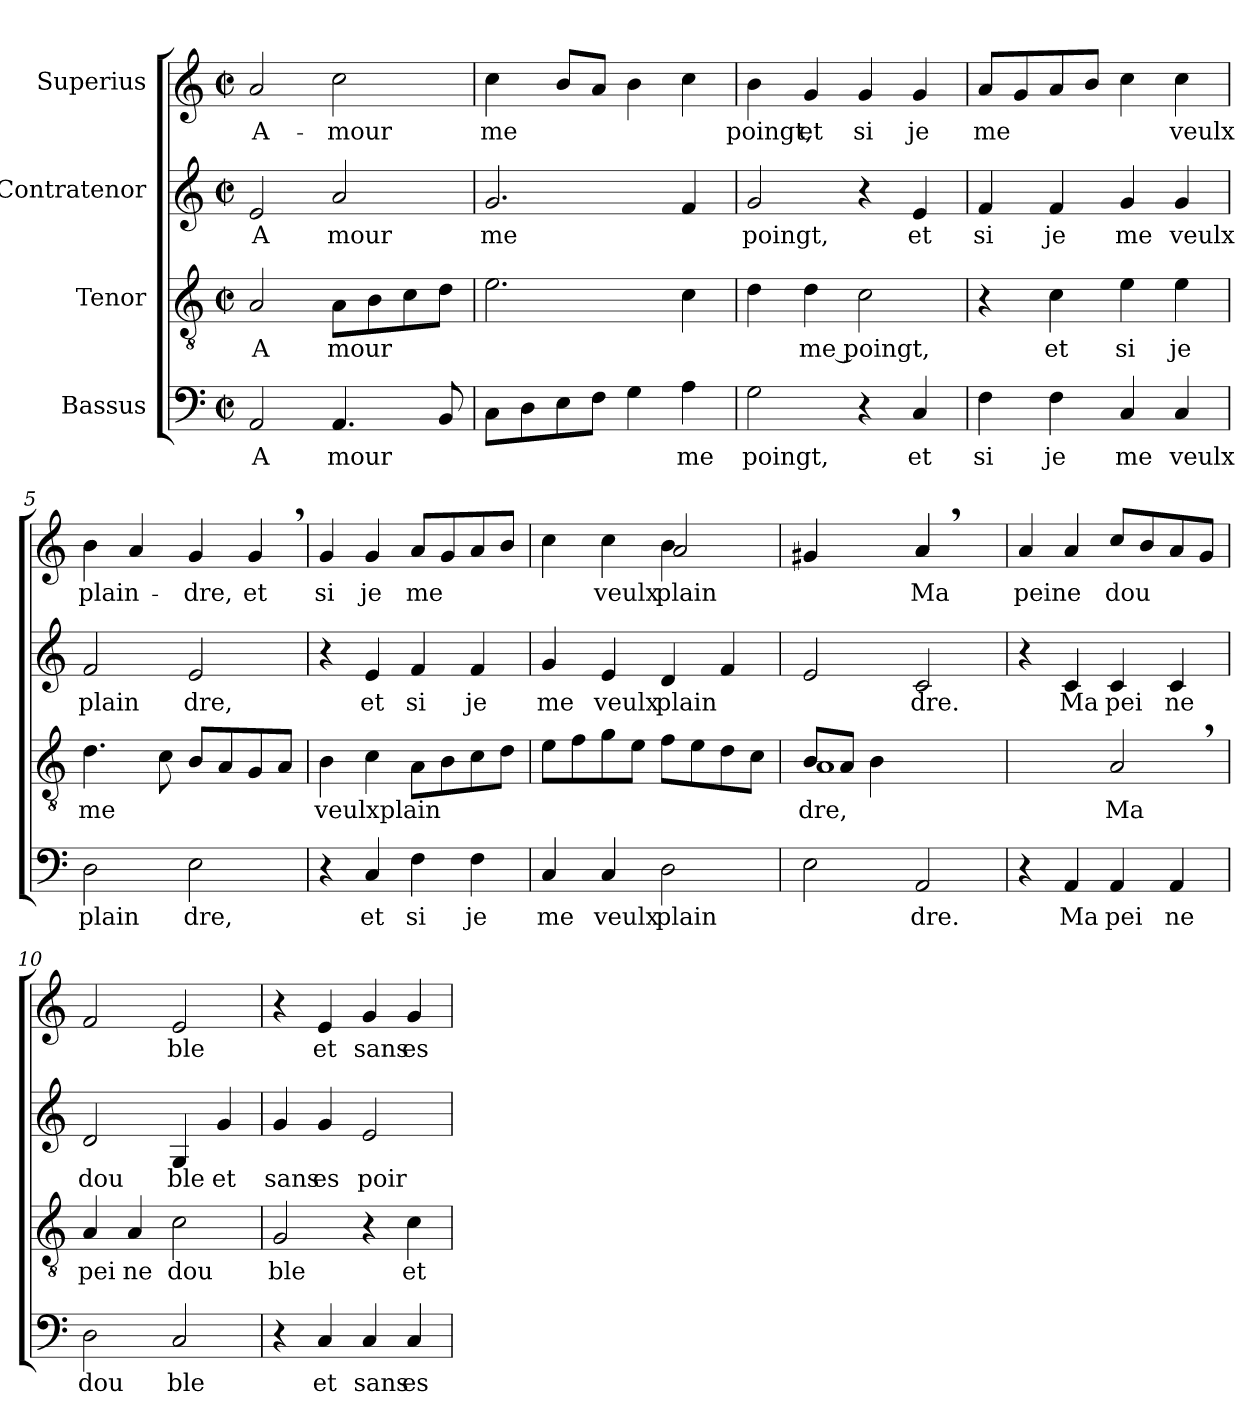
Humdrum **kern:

**kern	**text	**kern	**text	**kern	**text	**kern	**text
*part4	*part4	*part3	*part3	*part2	*part2	*part1	*part1
*staff4	*staff4	*staff3	*staff3	*staff2	*staff2	*staff1	*staff1
*I"Bassus	*	*I"Tenor	*	*I"Contratenor	*	*I"Superius	*
*clefF4	*	*clefGv2	*	*clefG2	*	*clefG2	*
*k[]	*	*k[]	*	*k[]	*	*k[]	*
*C:	*	*C:	*	*C:	*	*C:	*
*M2/2	*	*M2/2	*	*M2/2	*	*M2/2	*
*met(c|)	*	*met(c|)	*	*met(c|)	*	*met(c|)	*
=1	=1	=1	=1	=1	=1	=1	=1
!	!LO:LY:b	!	!LO:LY:b	!	!LO:LY:b	!	!LO:LY:b
2AA/	A	2A/	A	2e/	A	2a/	A-
!	!LO:LY:b	!	!LO:LY:b	!	!LO:LY:b	!	!LO:LY:b
4.AA/	mour	8A\L	mour	2a/	mour	2cc\	-mour
.	.	8B\	.	.	.	.	.
.	.	8c\	.	.	.	.	.
8BB/	.	8d\J	.	.	.	.	.
=2	=2	=2	=2	=2	=2	=2	=2
!	!	!	!	!	!LO:LY:b	!	!LO:LY:b
8C\L	.	2.e\	.	2.g/	me	4cc\	me
8D\	.	.	.	.	.	.	.
8E\	.	.	.	.	.	8b/L	.
8F\J	.	.	.	.	.	8a/J	.
4G\	.	.	.	.	.	4b\	.
!	!LO:LY:b	!	!	!	!	!	!
4A\	me	4c\	.	4f/	.	4cc\	.
=3	=3	=3	=3	=3	=3	=3	=3
!	!LO:LY:b	!	!	!	!LO:LY:b	!	!LO:LY:b
2G\	poingt,	4d\	.	2g/	poingt,	4b\	poingt,
!	!	!	!LO:LY:b	!	!	!	!LO:LY:b
.	.	4d\	me poingt,	.	.	4g/	et
!	!	!	!	!	!	!	!LO:LY:b
4r	.	2c\	.	4r	.	4g/	si
!	!LO:LY:b	!	!	!	!LO:LY:b	!	!LO:LY:b
4C/	et	.	.	4e/	et	4g/	je
=4	=4	=4	=4	=4	=4	=4	=4
!	!LO:LY:b	!	!	!	!LO:LY:b	!	!LO:LY:b
4F\	si	4r	.	4f/	si	8a/L	me
.	.	.	.	.	.	8g/	.
!	!LO:LY:b	!	!LO:LY:b	!	!LO:LY:b	!	!
4F\	je	4c\	et	4f/	je	8a/	.
.	.	.	.	.	.	8b/J	.
!	!LO:LY:b	!	!LO:LY:b	!	!LO:LY:b	!	!
4C/	me	4e\	si	4g/	me	4cc\	.
!	!LO:LY:b	!	!LO:LY:b	!	!LO:LY:b	!	!LO:LY:b
4C/	veulx	4e\	je	4g/	veulx	4cc\	veulx
=5	=5	=5	=5	=5	=5	=5	=5
!	!LO:LY:b	!	!LO:LY:b	!	!LO:LY:b	!	!LO:LY:b
2D\	plain	4.d\	me	2f/	plain	4b\	plain-
.	.	.	.	.	.	4a/	.
.	.	8c\	.	.	.	.	.
!	!LO:LY:b	!	!	!	!LO:LY:b	!	!LO:LY:b
2E\	dre,	8B/L	.	2e/	dre,	4g/	-dre,
.	.	8A/	.	.	.	.	.
!	!	!	!	!	!	!	!LO:LY:b
.	.	8G/	.	.	.	4g,>/	et
.	.	8A/J	.	.	.	.	.
!!LO:LB:g=z
=6	=6	=6	=6	=6	=6	=6	=6
!	!	!	!LO:LY:b	!	!	!	!LO:LY:b
4r	.	4B\	veulxplain	4r	.	4g/	si
!	!LO:LY:b	!	!	!	!LO:LY:b	!	!LO:LY:b
4C/	et	4c\	.	4e/	et	4g/	je
!	!LO:LY:b	!	!	!	!LO:LY:b	!	!LO:LY:b
4F\	si	8A\L	.	4f/	si	8a/L	me
.	.	8B\	.	.	.	8g/	.
!	!LO:LY:b	!	!	!	!LO:LY:b	!	!
4F\	je	8c\	.	4f/	je	8a/	.
.	.	8d\J	.	.	.	8b/J	.
=7	=7	=7	=7	=7	=7	=7	=7
!	!LO:LY:b	!	!	!	!LO:LY:b	!	!
*	*	*	*	*	*	*^	*
4C/	me	8e\L	.	4g/	me	4cc\	2ryy	.
.	.	8f\	.	.	.	.	.	.
!	!LO:LY:b	!	!	!	!LO:LY:b	!	!	!LO:LY:b
4C/	veulx	8g\	.	4e/	veulx	4cc\	.	veulx
.	.	8e\J	.	.	.	.	.	.
!	!LO:LY:b	!	!	!	!LO:LY:b	!	!	!LO:LY:b
2D\	plain	8f\L	.	4d/	plain	4b\	2a/	plain
.	.	8e\	.	.	.	.	.	.
.	.	8d\	.	4f/	.	4ryy	.	.
.	.	8c\J	.	.	.	.	.	.
=8	=8	=8	=8	=8	=8	=8	=8	=8
*	*	*^	*	*	*	*	*	*
!	!	!	!	!LO:LY:b	!	!	!	!	!
2E\	.	8B/L	1A	dre,	2e/	.	4g#/	2ryy	.
.	.	8A/J	.	.	.	.	.	.	.
.	.	4B\	.	.	.	.	4ryy	.	.
!	!LO:LY:b	!	!	!	!	!LO:LY:b	!	!	!LO:LY:b
!	!	!	!	!	!	!	!	!	!LO:LY:b
2AA/	dre.	2ryy	.	.	2c/	dre.	4a,>/	4a/	Ma
.	.	.	.	.	.	.	4ryy	4ryy	.
*	*	*v	*v	*	*	*	*	*	*
=9	=9	=9	=9	=9	=9	=9	=9	=9
!	!	!	!	!	!	!	!	!LO:LY:b
*	*	*	*	*	*	*v	*v	*
4r	.	2ryy	.	4r	.	4a/	peine
!	!LO:LY:b	!	!	!	!LO:LY:b	!	!
4AA/	Ma	.	.	4c/	Ma	4a/	.
!	!LO:LY:b	!	!LO:LY:b	!	!LO:LY:b	!	!LO:LY:b
4AA/	pei	2A,>/	Ma	4c/	pei	8cc/L	dou
.	.	.	.	.	.	8b/	.
!	!LO:LY:b	!	!	!	!LO:LY:b	!	!
4AA/	ne	.	.	4c/	ne	8a/	.
.	.	.	.	.	.	8g/J	.
=10	=10	=10	=10	=10	=10	=10	=10
!	!LO:LY:b	!	!LO:LY:b	!	!LO:LY:b	!	!
2D\	dou	4A/	pei	2d/	dou	2f/	.
!	!	!	!LO:LY:b	!	!	!	!
.	.	4A/	ne	.	.	.	.
!	!LO:LY:b	!	!LO:LY:b	!	!LO:LY:b	!	!LO:LY:b
2C/	ble	2c\	dou	4G/	ble	2e/	ble
!	!	!	!	!	!LO:LY:b	!	!
.	.	.	.	4g/	et	.	.
=11	=11	=11	=11	=11	=11	=11	=11
!	!	!	!LO:LY:b	!	!LO:LY:b	!	!
4r	.	2G/	ble	4g/	sans	4r	.
!	!LO:LY:b	!	!	!	!LO:LY:b	!	!LO:LY:b
4C/	et	.	.	4g/	es	4e/	et
!	!LO:LY:b	!	!	!	!LO:LY:b	!	!LO:LY:b
4C/	sans	4r	.	2e/	poir	4g/	sans
!	!LO:LY:b	!	!LO:LY:b	!	!	!	!LO:LY:b
4C/	es	4c\	et	.	.	4g/	es
=	=	=	=	=	=	=	=
*-	*-	*-	*-	*-	*-	*-	*-
